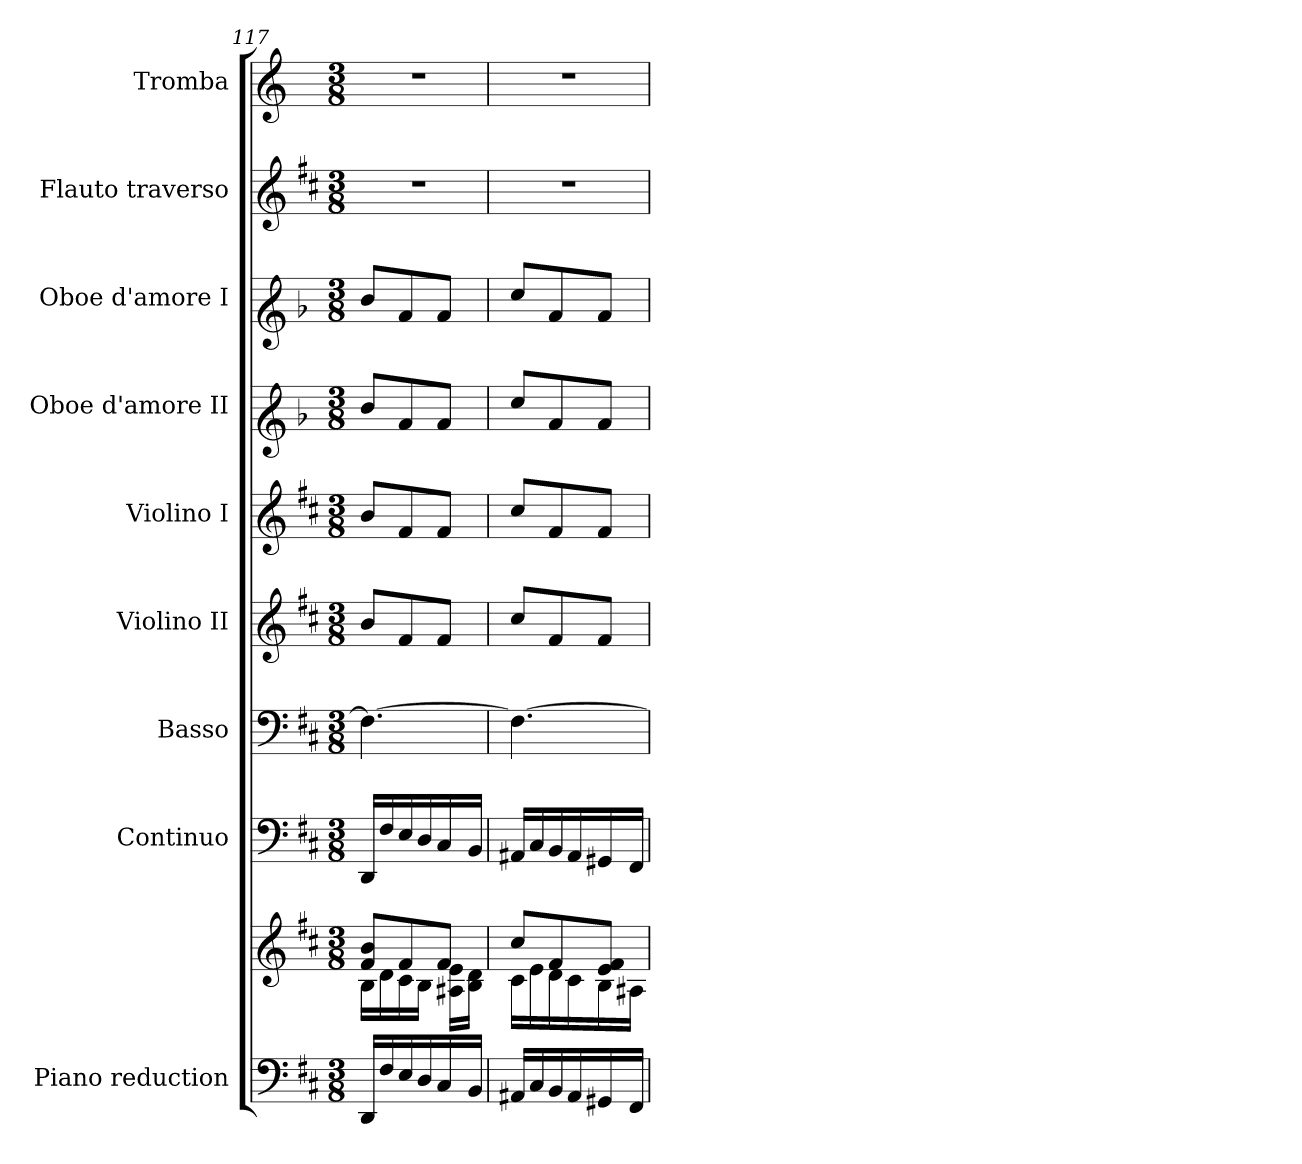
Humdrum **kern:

**kern	**kern	**kern	**kern	**kern	**kern	**kern	**kern	**kern	**kern
*part9	*part9	*part8	*part7	*part6	*part5	*part4	*part3	*part2	*part1
*staff10	*staff9	*staff8	*staff7	*staff6	*staff5	*staff4	*staff3	*staff2	*staff1
*I"Piano reduction	*	*I"Continuo	*I"Basso	*I"Violino II	*I"Violino I	*I"Oboe d'amore II	*I"Oboe d'amore I	*I"Flauto traverso	*I"Tromba
*I'Pno	*	*	*	*I'Vln	*I'Vln	*	*	*I'Fl	*
*clefF4	*clefG2	*clefF4	*clefF4	*clefG2	*clefG2	*clefG1	*clefG1	*clefG2	*clefG2
*	*	*	*	*	*	*ITrd2c3	*ITrd2c3	*	*ITrd-1c-2
*k[f#c#]	*k[f#c#]	*k[f#c#]	*k[f#c#]	*k[f#c#]	*k[f#c#]	*k[f#c#]	*k[f#c#]	*k[f#c#]	*k[f#c#]
*M3/8	*M3/8	*M3/8	*M3/8	*M3/8	*M3/8	*M3/8	*M3/8	*M3/8	*M3/8
=117	=117	=117	=117	=117	=117	=117	=117	=117	=117
*	*^	*	*	*	*	*	*	*	*
16DD/LL	8f#/ 8b/L	16B\LL	16DD/LL	4.F#\_	8b/L	8b/L	8b/L	8b/L	4.r	4.r
16F#/	.	16d\	16F#/	.	.	.	.	.	.	.
16E/	8f#/	16c#\	16E/	.	8f#/	8f#/	8f#/	8f#/	.	.
16D/	.	16B\JJ	16D/	.	.	.	.	.	.	.
16C#/	8f#/J	16A#X\ 16e\LL	16C#/	.	8f#/J	8f#/J	8f#/J	8f#/J	.	.
16BB/JJ	.	16B\ 16d\JJ	16BB/JJ	.	.	.	.	.	.	.
=118	=118	=118	=118	=118	=118	=118	=118	=118	=118	=118
16AA#X/LL	8cc#/L	16c#\LL	16AA#X/LL	4.F#\_	8cc#/L	8cc#/L	8cc#/L	8cc#/L	4.r	4.r
16C#/	.	16e\	16C#/	.	.	.	.	.	.	.
16BB/	8f#/	16d\	16BB/	.	8f#/	8f#/	8f#/	8f#/	.	.
16AA#/	.	16c#\	16AA#/	.	.	.	.	.	.	.
16GG#X/	8e/ 8f#/J	16B\	16GG#X/	.	8f#/J	8f#/J	8f#/J	8f#/J	.	.
16FF#/JJ	.	16A#X\JJ	16FF#/JJ	.	.	.	.	.	.	.
*	*v	*v	*	*	*	*	*	*	*	*
=	=	=	=	=	=	=	=	=	=
*-	*-	*-	*-	*-	*-	*-	*-	*-	*-
